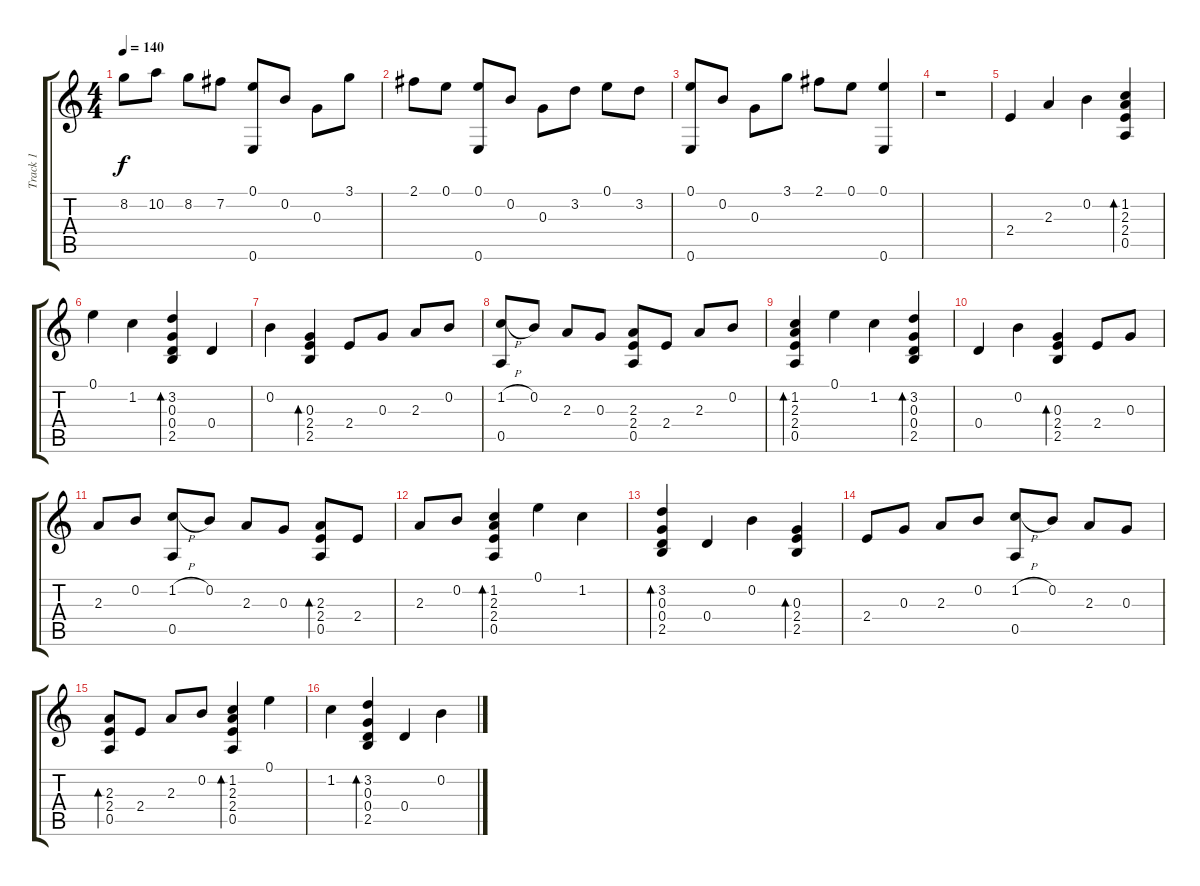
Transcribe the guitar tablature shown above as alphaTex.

\track ("Track 1" "Track 1") {instrument acousticguitarnylon}
\staff {score tabs}
\tuning (E4 B3 G3 D3 A2 E2) {hide}
\ts (4 4)
\tempo 140
\clef g2
\ks c
8.2.8{dy f} 10.2.8 8.2.8 7.2.8 (0.1 0.6).8 0.2.8 0.3.8 3.1.8 |
2.1.8 0.1.8 (0.1 0.6).8 0.2.8 0.3.8 3.2.8 0.1.8 3.2.8 |
(0.1 0.6).8 0.2.8 0.3.8 3.1.8 2.1.8 0.1.8 (0.1 0.6).4 |
r.1 |
2.4.4 2.3.4 0.2.4 (1.2 2.3 2.4 0.5).4{bd 480} |
0.1.4 1.2.4 (3.2 0.3 0.4 2.5).4{bd 480} 0.4.4 |
0.2.4 (0.3 2.4 2.5).4{bd 480} 2.4.8 0.3.8 2.3.8 0.2.8 |
(1.2{h} 0.5).8 0.2.8 2.3.8 0.3.8 (2.3 2.4 0.5).8 2.4.8 2.3.8 0.2.8 |
(1.2 2.3 2.4 0.5).4{bd 480} 0.1.4 1.2.4 (3.2 0.3 0.4 2.5).4{bd 480} |
0.4.4 0.2.4 (0.3 2.4 2.5).4{bd 120} 2.4.8 0.3.8 |
2.3.8 0.2.8 (1.2{h} 0.5).8 0.2.8 2.3.8 0.3.8 (2.3 2.4 0.5).8{bd 120} 2.4.8 |
2.3.8 0.2.8 (1.2 2.3 2.4 0.5).4{bd 120} 0.1.4 1.2.4 |
(3.2 0.3 0.4 2.5).4{bd 120} 0.4.4 0.2.4 (0.3 2.4 2.5).4{bd 120} |
2.4.8 0.3.8 2.3.8 0.2.8 (1.2{h} 0.5).8 0.2.8 2.3.8 0.3.8 |
(2.3 2.4 0.5).8{bd 480} 2.4.8 2.3.8 0.2.8 (1.2 2.3 2.4 0.5).4{bd 480} 0.1.4 |
1.2.4 (3.2 0.3 0.4 2.5).4{bd 480} 0.4.4 0.2.4
